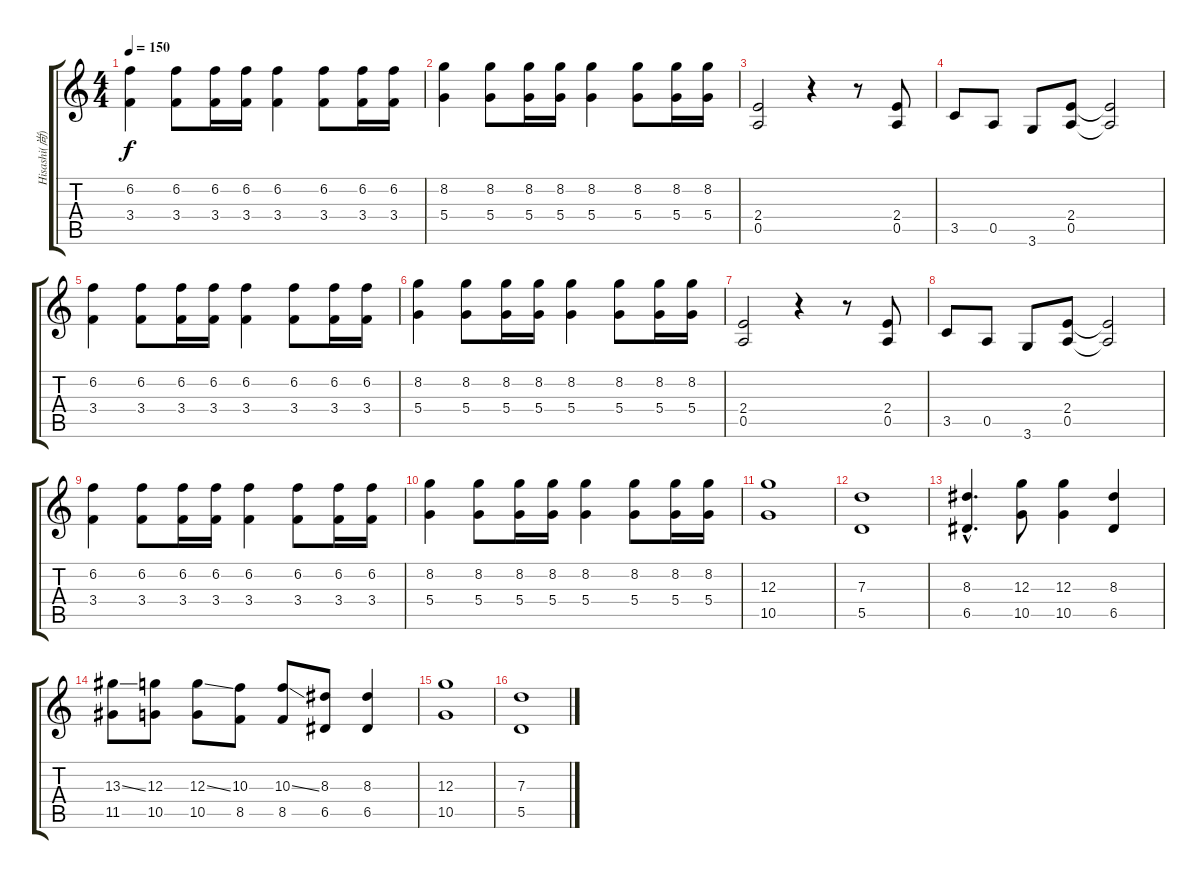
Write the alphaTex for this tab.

\track ("Hisashi(尚)" "Hisashi(尚)") {instrument distortionguitar}
\staff {score tabs}
\tuning (E4 B3 G3 D3 A2 E2) {hide}
\ts (4 4)
\tempo 150
\clef g2
\ks c
(6.2 3.4).4{dy f} (6.2 3.4).8 (6.2 3.4).16 (6.2 3.4).16 (6.2 3.4).4 (6.2 3.4).8 (6.2 3.4).16 (6.2 3.4).16 |
(8.2 5.4).4 (8.2 5.4).8 (8.2 5.4).16 (8.2 5.4).16 (8.2 5.4).4 (8.2 5.4).8 (8.2 5.4).16 (8.2 5.4).16 |
(2.4 0.5).2 r.4 r.8 (2.4 0.5).8 |
3.5.8 0.5.8 3.6.8 (2.4 0.5).8 (2.4{t} 0.5{t}).2 |
(6.2 3.4).4 (6.2 3.4).8 (6.2 3.4).16 (6.2 3.4).16 (6.2 3.4).4 (6.2 3.4).8 (6.2 3.4).16 (6.2 3.4).16 |
(8.2 5.4).4 (8.2 5.4).8 (8.2 5.4).16 (8.2 5.4).16 (8.2 5.4).4 (8.2 5.4).8 (8.2 5.4).16 (8.2 5.4).16 |
(2.4 0.5).2 r.4 r.8 (2.4 0.5).8 |
3.5.8 0.5.8 3.6.8 (2.4 0.5).8 (2.4{t} 0.5{t}).2 |
(6.2 3.4).4 (6.2 3.4).8 (6.2 3.4).16 (6.2 3.4).16 (6.2 3.4).4 (6.2 3.4).8 (6.2 3.4).16 (6.2 3.4).16 |
(8.2 5.4).4 (8.2 5.4).8 (8.2 5.4).16 (8.2 5.4).16 (8.2 5.4).4 (8.2 5.4).8 (8.2 5.4).16 (8.2 5.4).16 |
(12.3 10.5).1 |
(7.3 5.5).1 |
(8.3{hac} 6.5{hac}).4{d} (12.3 10.5).8 (12.3 10.5).4 (8.3 6.5).4 |
(13.3{ss} 11.5).8 (12.3 10.5).8 (12.3{ss} 10.5).8 (10.3 8.5).8 (10.3{ss} 8.5).8 (8.3 6.5).8 (8.3 6.5).4 |
(12.3 10.5).1 |
(7.3 5.5).1
